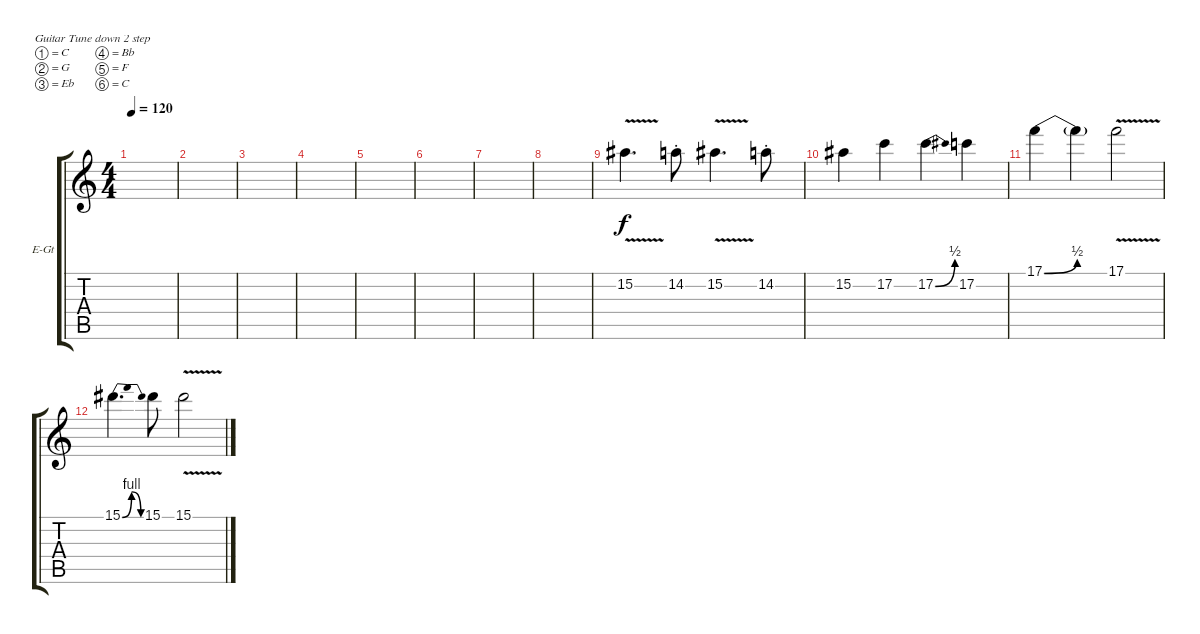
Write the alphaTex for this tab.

\bracketExtendMode groupsimilarinstruments
\firstSystemTrackNameOrientation horizontal
\otherSystemsTrackNameOrientation horizontal
\track ("Electric Guitar" "E-Gt") {instrument distortionguitar}
\staff {score tabs}
\tuning (C4 G3 Eb3 Bb2 F2 C2)
\ts (4 4)
\tempo 120
\clef g2
\ks c
|
|
|
|
|
|
|
|
15.2{v}.4{d} 14.2{st}.8 15.2{v}.4{d} 14.2{st}.8 |
15.2.4 17.2.4 17.2{be (bend 0 0 15 2)}.4 17.2.4 |
17.1{be (bend 0 0 15 2)}.4 17.1{be (hold 0 0 60 0) t}.4 17.1{v}.2 |
15.1{be (bendrelease 0 0 10.2 4 47.4 4 59.4 0)}.4{d} 15.1.8 15.1{v}.2
